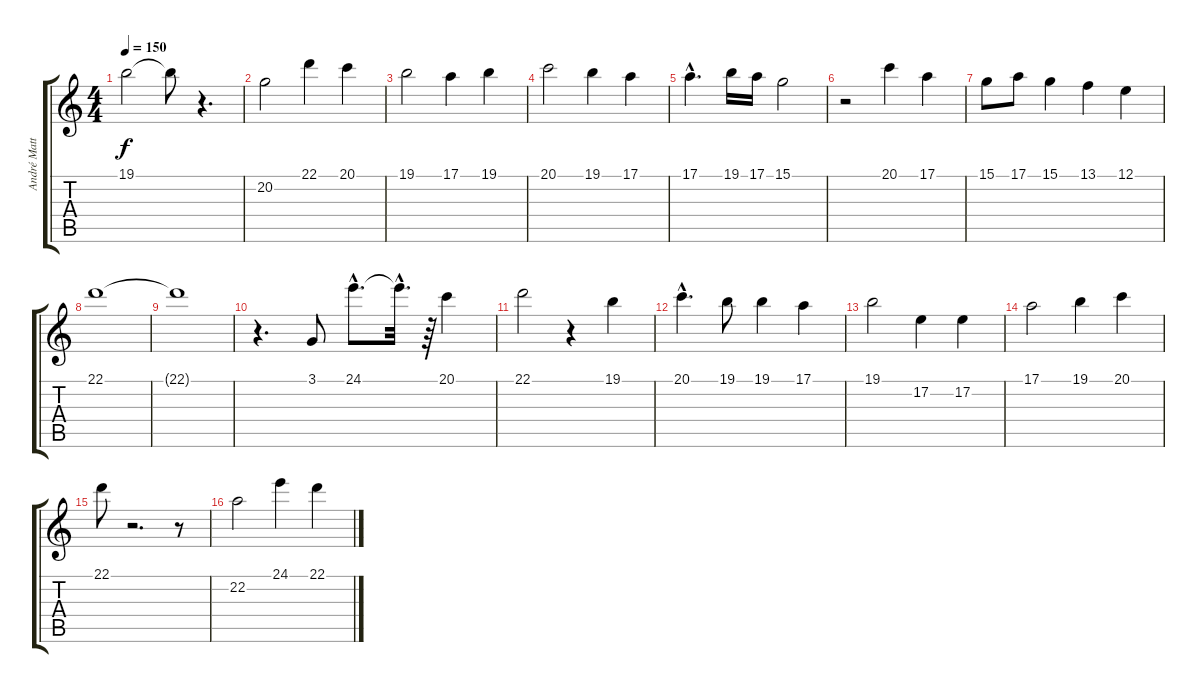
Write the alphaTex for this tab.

\track ("André Mattos (Vocals)" "André Matt") {instrument stringensemble1}
\staff {score tabs}
\tuning (E4 B3 G3 D3 A2 E2) {hide}
\ts (4 4)
\tempo 150
\clef g2
\ks c
19.1.2{dy f} 19.1{t}.8 r.4{d} |
20.2.2 22.1.4 20.1.4 |
19.1.2 17.1.4 19.1.4 |
20.1.2 19.1.4 17.1.4 |
17.1{hac}.4{d} 19.1.16 17.1.16 15.1.2 |
r.2 20.1.4 17.1.4 |
15.1.8 17.1.8 15.1.4 13.1.4 12.1.4 |
22.1.1 |
22.1{t}.1 |
r.4{d} 3.1.8 24.1{hac}.8{d} 24.1{hac t}.32{d} r.64 20.1.4 |
22.1.2 r.4 19.1.4 |
20.1{hac}.4{d} 19.1.8 19.1.4 17.1.4 |
19.1.2 17.2.4 17.2.4 |
17.1.2 19.1.4 20.1.4 |
22.1.8 r.2{d} r.8 |
22.2.2 24.1.4 22.1.4
